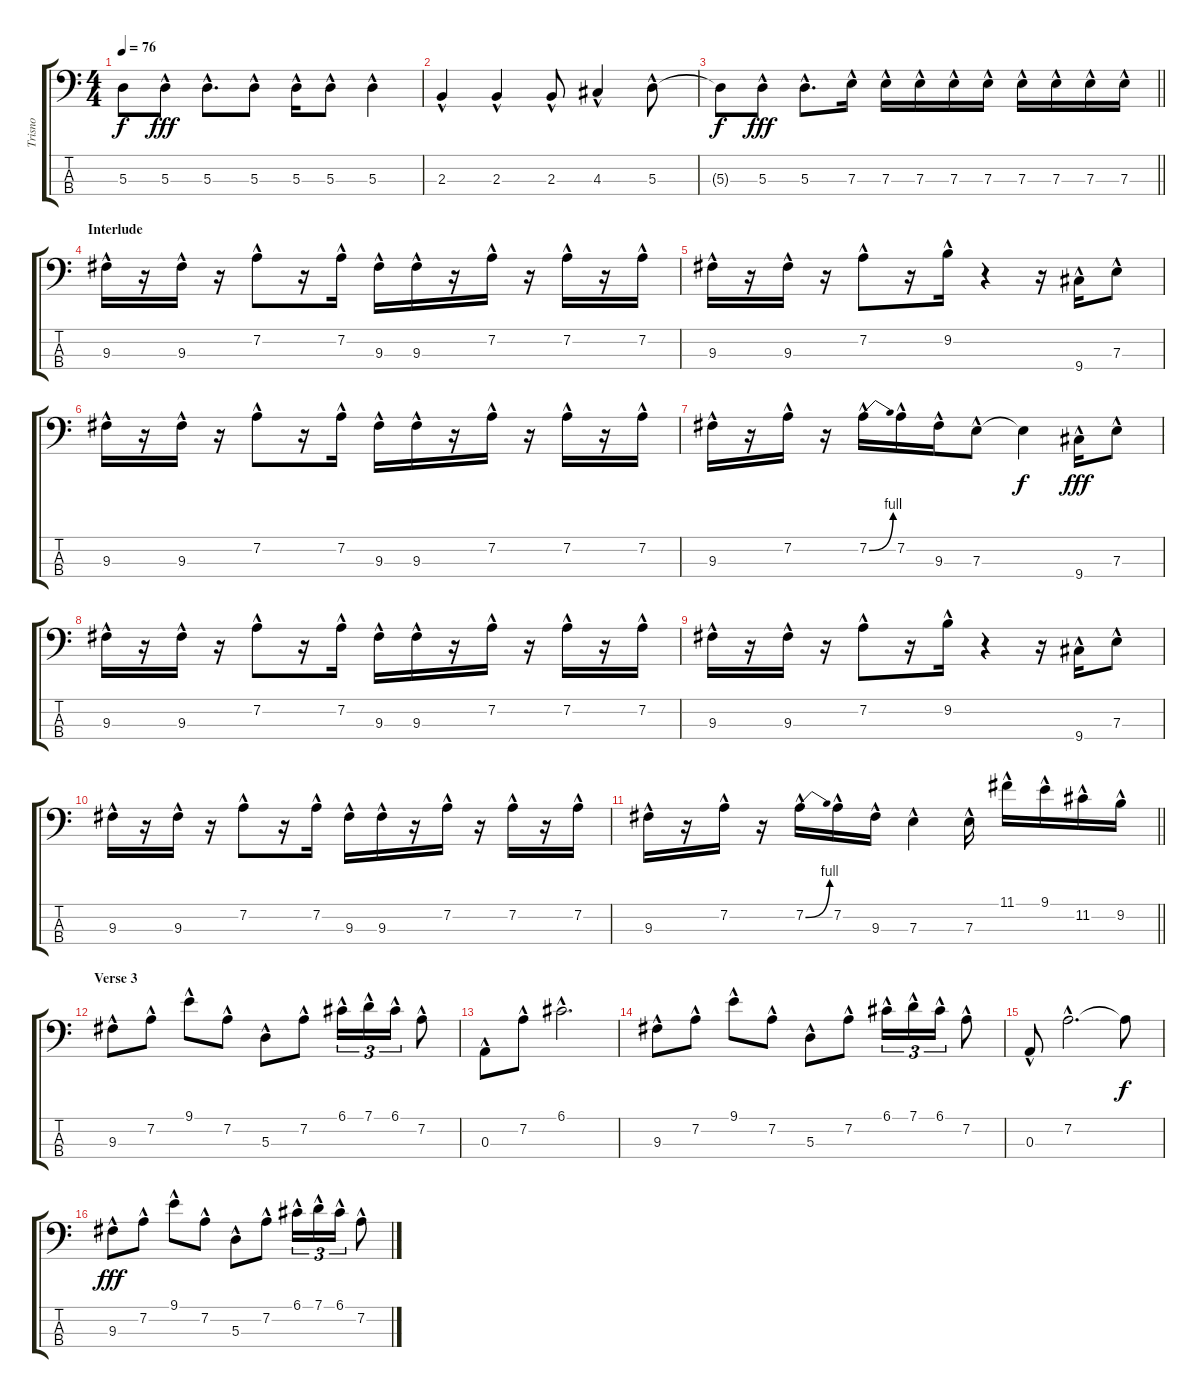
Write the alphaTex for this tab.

\track ("Trisno" "Trisno") {instrument electricbassfinger}
\staff {score tabs}
\tuning (G2 D2 A1 E1) {hide}
\ts (4 4)
\tempo 76
\clef f4
\ks c
5.3{t}.8{dy f} 5.3{hac}.8{dy fff} 5.3{hac}.8{d} 5.3{hac}.8 5.3{hac}.16 5.3{hac}.8 5.3{hac}.4 |
2.3{hac}.4 2.3{hac}.4 2.3{hac}.8 4.3{hac}.4 5.3{hac}.8 |
\barLineRight lightlight
5.3{t}.8{dy f} 5.3{hac}.8{dy fff} 5.3{hac}.8{d} 7.3{hac}.16 7.3{hac}.16 7.3{hac}.16 7.3{hac}.16 7.3{hac}.16 7.3{hac}.16 7.3{hac}.16 7.3{hac}.16 7.3{hac}.16 |
\section ("" "Interlude")
9.3{hac}.16 r.16 9.3{hac}.16 r.16 7.2{hac}.8 r.16 7.2{hac}.16 9.3{hac}.16 9.3{hac}.16 r.16 7.2{hac}.16 r.16 7.2{hac}.16 r.16 7.2{hac}.16 |
9.3{hac}.16 r.16 9.3{hac}.16 r.16 7.2{hac}.8 r.16 9.2{hac}.16 r.4 r.16 9.4{hac}.16 7.3{hac}.8 |
9.3{hac}.16 r.16 9.3{hac}.16 r.16 7.2{hac}.8 r.16 7.2{hac}.16 9.3{hac}.16 9.3{hac}.16 r.16 7.2{hac}.16 r.16 7.2{hac}.16 r.16 7.2{hac}.16 |
9.3{hac}.16 r.16 7.2{hac}.16 r.16 7.2{be (bend 0 0 60 4) hac}.16 7.2{hac}.16 9.3{hac}.16 7.3{hac}.8 7.3{t}.4{dy f} 9.4{hac}.16{dy fff} 7.3{hac}.8 |
9.3{hac}.16 r.16 9.3{hac}.16 r.16 7.2{hac}.8 r.16 7.2{hac}.16 9.3{hac}.16 9.3{hac}.16 r.16 7.2{hac}.16 r.16 7.2{hac}.16 r.16 7.2{hac}.16 |
9.3{hac}.16 r.16 9.3{hac}.16 r.16 7.2{hac}.8 r.16 9.2{hac}.16 r.4 r.16 9.4{hac}.16 7.3{hac}.8 |
9.3{hac}.16 r.16 9.3{hac}.16 r.16 7.2{hac}.8 r.16 7.2{hac}.16 9.3{hac}.16 9.3{hac}.16 r.16 7.2{hac}.16 r.16 7.2{hac}.16 r.16 7.2{hac}.16 |
\barLineRight lightlight
9.3{hac}.16 r.16 7.2{hac}.16 r.16 7.2{be (bend 0 0 60 4) hac}.16 7.2{hac}.16 9.3{hac}.16 7.3{hac}.4 7.3{hac}.16 11.1{hac}.16 9.1{hac}.16 11.2{hac}.16 9.2{hac}.16 |
\section ("" "Verse 3")
9.3{hac}.8 7.2{hac}.8 9.1{hac}.8 7.2{hac}.8 5.3{hac}.8 7.2{hac}.8 6.1{hac}.16{tu (3 2)} 7.1{hac}.16{tu (3 2)} 6.1{hac}.16{tu (3 2)} 7.2{hac}.8 |
0.3{hac}.8 7.2{hac}.8 6.1{hac}.2{d} |
9.3{hac}.8 7.2{hac}.8 9.1{hac}.8 7.2{hac}.8 5.3{hac}.8 7.2{hac}.8 6.1{hac}.16{tu (3 2)} 7.1{hac}.16{tu (3 2)} 6.1{hac}.16{tu (3 2)} 7.2{hac}.8 |
0.3{hac}.8 7.2{hac}.2{d} 7.2{t}.8{dy f} |
9.3{hac}.8{dy fff} 7.2{hac}.8 9.1{hac}.8 7.2{hac}.8 5.3{hac}.8 7.2{hac}.8 6.1{hac}.16{tu (3 2)} 7.1{hac}.16{tu (3 2)} 6.1{hac}.16{tu (3 2)} 7.2{hac}.8
